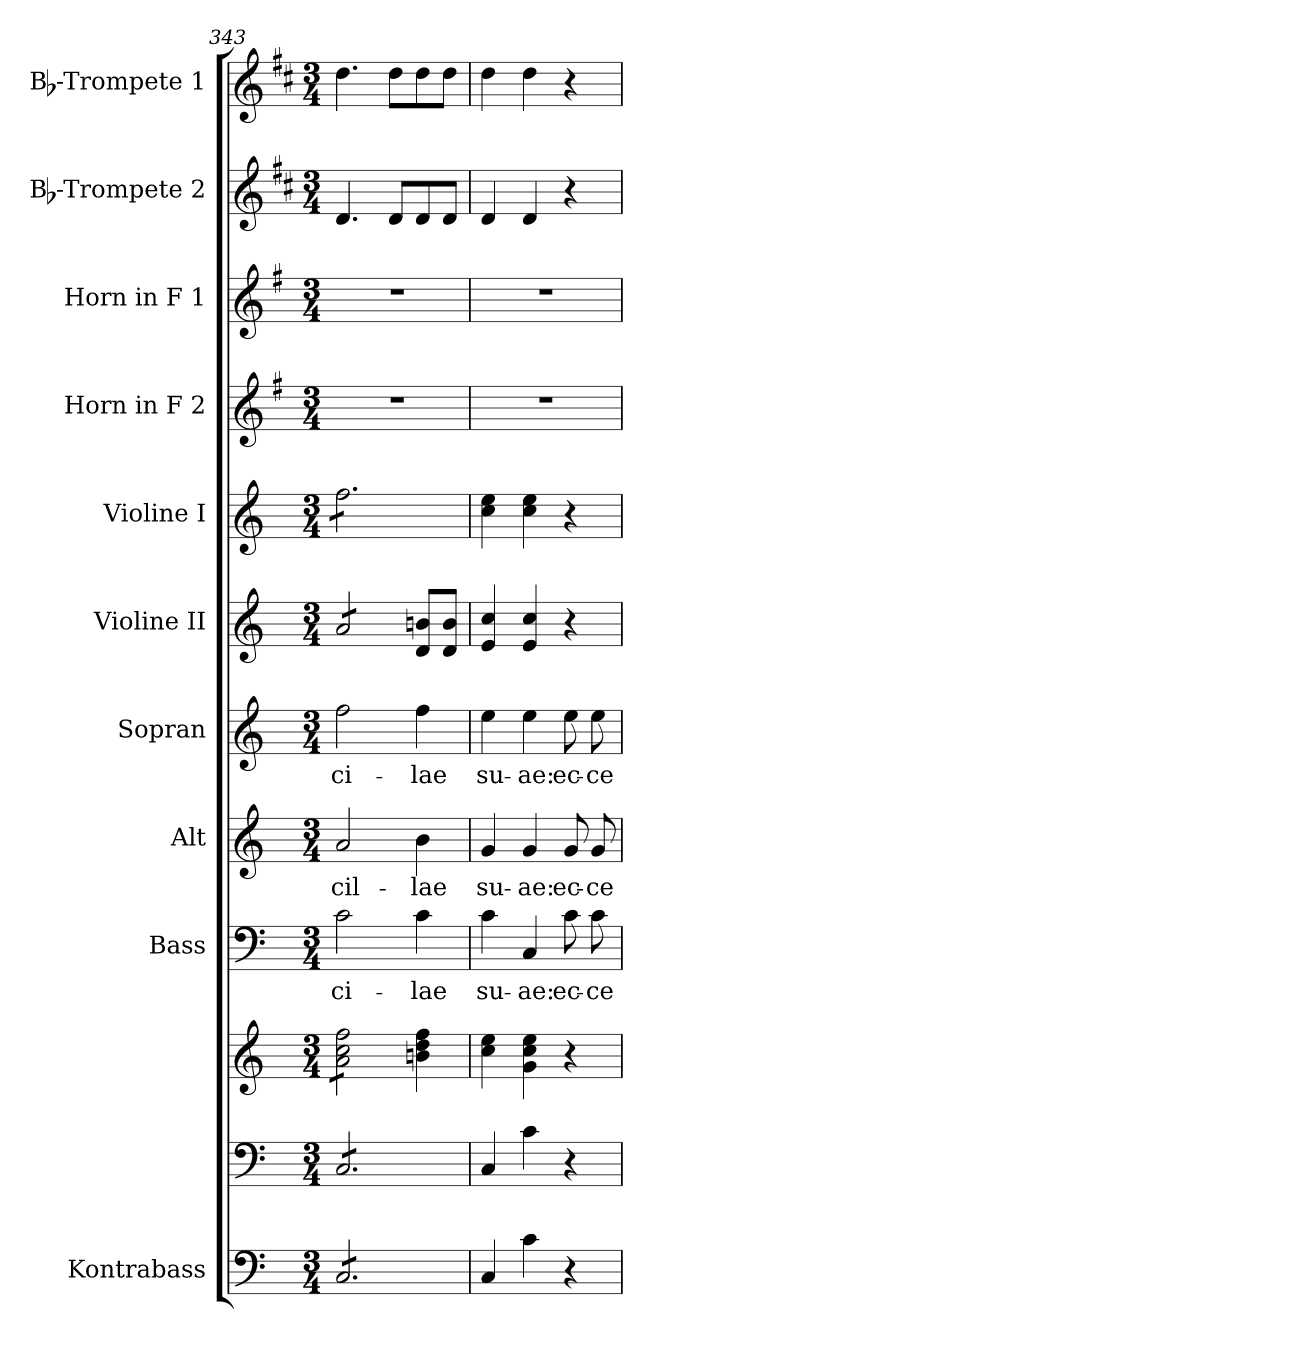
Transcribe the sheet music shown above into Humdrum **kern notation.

**kern	**kern	**kern	**kern	**text	**kern	**text	**kern	**text	**kern	**kern	**kern	**kern	**kern	**kern
*part11	*part10	*part10	*part9	*part9	*part8	*part8	*part7	*part7	*part6	*part5	*part4	*part3	*part2	*part1
*staff12	*staff11	*staff10	*staff9	*staff9	*staff8	*staff8	*staff7	*staff7	*staff6	*staff5	*staff4	*staff3	*staff2	*staff1
*I"Kontrabass	*	*	*I"Bass	*	*I"Alt	*	*I"Sopran	*	*I"Violine II	*I"Violine I	*I"Horn in F 2	*I"Horn in F 1	*I"Bb-Trompete 2	*I"Bb-Trompete 1
*I'Kb.	*	*	*I'B.	*	*I'A.	*	*I'S.	*	*I'Vl. II	*I'Vl. I	*	*	*I'Bb Trp. 2	*I'Bb Trp. 1
*clefF4	*clefF4	*clefG2	*clefF4	*	*clefG2	*	*clefG2	*	*clefG2	*clefG2	*clefG2	*clefG2	*clefG2	*clefG2
*ITrd7c12	*	*	*	*	*	*	*	*	*	*	*ITrd4c7	*ITrd4c7	*ITrd1c2	*ITrd1c2
*k[]	*k[]	*k[]	*k[]	*	*k[]	*	*k[]	*	*k[]	*k[]	*k[]	*k[]	*k[]	*k[]
*C:	*C:	*C:	*C:	*	*C:	*	*C:	*	*C:	*C:	*C:	*C:	*C:	*C:
*M3/4	*M3/4	*M3/4	*M3/4	*	*M3/4	*	*M3/4	*	*M3/4	*M3/4	*M3/4	*M3/4	*M3/4	*M3/4
=343	=343	=343	=343	=343	=343	=343	=343	=343	=343	=343	=343	=343	=343	=343
!	!	!	!	!LO:LY:b	!	!LO:LY:b	!	!LO:LY:b	!	!	!	!	!	!
*tremolo	*	*	*	*	*	*	*	*	*	*	*	*	*	*
*	*tremolo	*	*	*	*	*	*	*	*	*	*	*	*	*
*	*	*tremolo	*	*	*	*	*	*	*	*	*	*	*	*
*	*	*	*	*	*	*	*	*	*tremolo	*	*	*	*	*
*	*	*	*	*	*	*	*	*	*	*tremolo	*	*	*	*
8CC/L	8C/L	8a\ 8cc\ 8ff\L	2c\	-ci-	2a/	-cil-	2ff\	-ci-	8a/L	8ff\L	2.r	2.r	4.c/	4.cc\
8CC/	8C/	8a\ 8cc\ 8ff\	.	.	.	.	.	.	8a/	8ff\	.	.	.	.
8CC/	8C/	8a\ 8cc\ 8ff\	.	.	.	.	.	.	8a/	8ff\	.	.	.	.
8CC/	8C/	8a\ 8cc\ 8ff\J	.	.	.	.	.	.	8a/J	8ff\	.	.	8c/L	8cc\L
*	*	*	*	*	*	*	*	*	*Xtremolo	*	*	*	*	*
*	*	*Xtremolo	*	*	*	*	*	*	*	*	*	*	*	*
!	!	!	!	!LO:LY:b	!	!LO:LY:b	!	!LO:LY:b	!	!	!	!	!	!
8CC/	8C/	4bn\ 4dd\ 4ff\	4c\	-lae	4b\	-lae	4ff\	-lae	8d/ 8bn/L	8ff\	.	.	8c/	8cc\
8CC/J	8C/J	.	.	.	.	.	.	.	8d/ 8b/J	8ff\J	.	.	8c/J	8cc\J
*	*	*	*	*	*	*	*	*	*	*Xtremolo	*	*	*	*
*	*Xtremolo	*	*	*	*	*	*	*	*	*	*	*	*	*
*Xtremolo	*	*	*	*	*	*	*	*	*	*	*	*	*	*
=344	=344	=344	=344	=344	=344	=344	=344	=344	=344	=344	=344	=344	=344	=344
!	!	!	!	!LO:LY:b	!	!LO:LY:b	!	!LO:LY:b	!	!	!	!	!	!
4CC/	4C/	4cc\ 4ee\	4c\	su-	4g/	su-	4ee\	su-	4e/ 4cc/	4cc\ 4ee\	2.r	2.r	4c/	4cc\
!	!	!	!	!LO:LY:b	!	!LO:LY:b	!	!LO:LY:b	!	!	!	!	!	!
4C\	4c\	4g\ 4cc\ 4ee\	4C/	-ae:	4g/	-ae:	4ee\	-ae:	4e/ 4cc/	4cc\ 4ee\	.	.	4c/	4cc\
!	!	!	!	!LO:LY:b	!	!LO:LY:b	!	!LO:LY:b	!	!	!	!	!	!
4r	4r	4r	8c\	ec-	8g/	ec-	8ee\	ec-	4r	4r	.	.	4r	4r
!	!	!	!	!LO:LY:b	!	!LO:LY:b	!	!LO:LY:b	!	!	!	!	!	!
.	.	.	8c\	-ce	8g/	-ce	8ee\	-ce	.	.	.	.	.	.
=	=	=	=	=	=	=	=	=	=	=	=	=	=	=
*-	*-	*-	*-	*-	*-	*-	*-	*-	*-	*-	*-	*-	*-	*-
